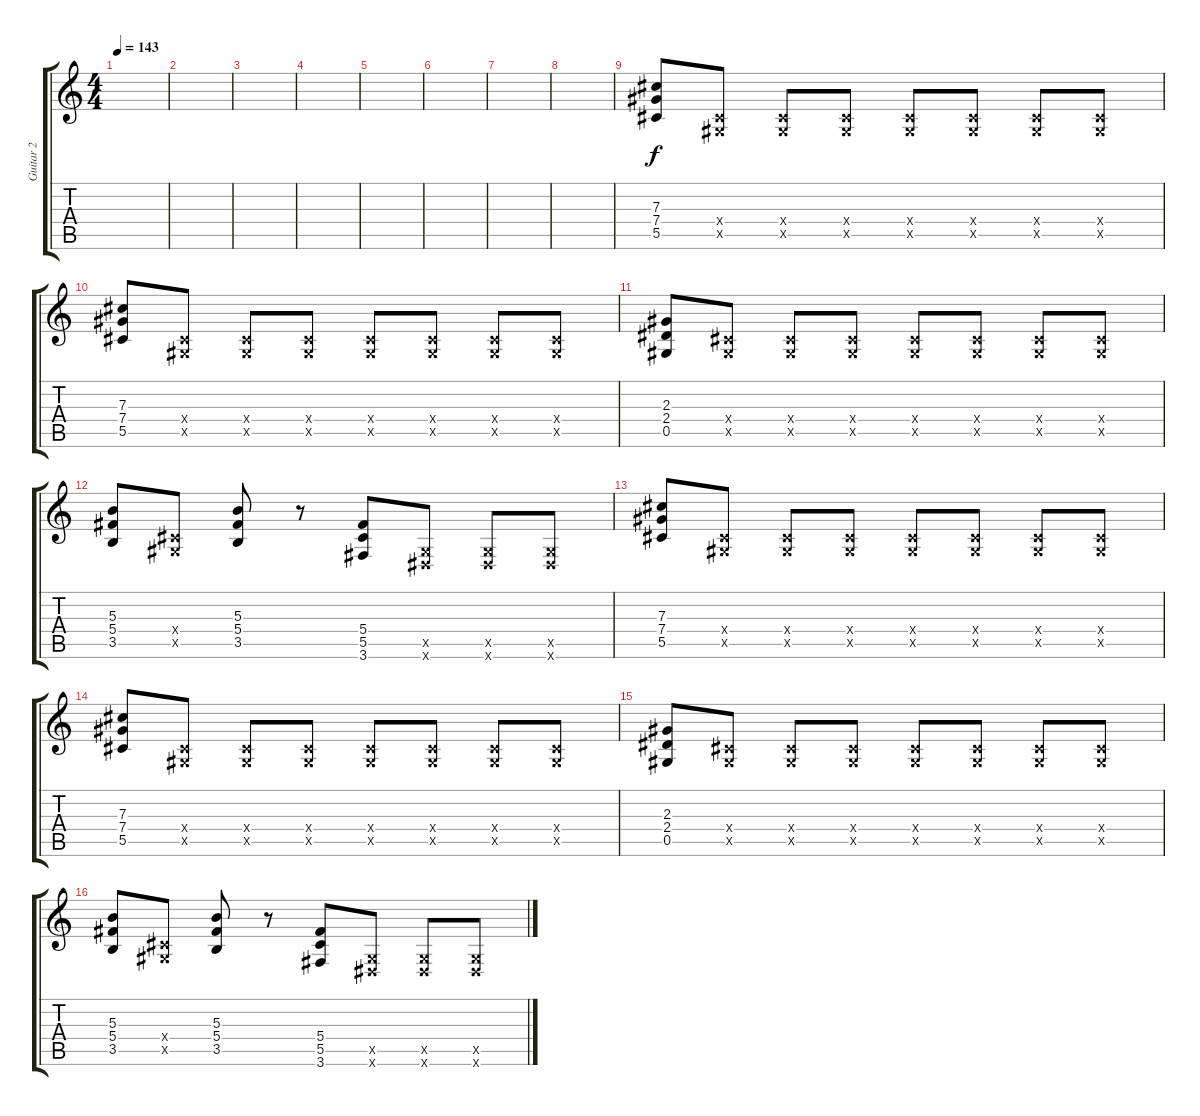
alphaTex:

\track ("Guitar 2" "Guitar 2") {instrument overdrivenguitar}
\staff {score tabs}
\tuning (Eb4 Bb3 Gb3 Db3 Ab2 Eb2) {hide}
\ts (4 4)
\tempo 143
\clef g2
\ks c
|
|
|
|
|
|
|
|
(7.3 7.4 5.5).8 (0.4{x} 0.5{x}).8 (0.4{x} 0.5{x}).8 (0.4{x} 0.5{x}).8 (0.4{x} 0.5{x}).8 (0.4{x} 0.5{x}).8 (0.4{x} 0.5{x}).8 (0.4{x} 0.5{x}).8 |
(7.3 7.4 5.5).8 (0.4{x} 0.5{x}).8 (0.4{x} 0.5{x}).8 (0.4{x} 0.5{x}).8 (0.4{x} 0.5{x}).8 (0.4{x} 0.5{x}).8 (0.4{x} 0.5{x}).8 (0.4{x} 0.5{x}).8 |
(2.3 2.4 0.5).8 (0.4{x} 0.5{x}).8 (0.4{x} 0.5{x}).8 (0.4{x} 0.5{x}).8 (0.4{x} 0.5{x}).8 (0.4{x} 0.5{x}).8 (0.4{x} 0.5{x}).8 (0.4{x} 0.5{x}).8 |
(5.3 5.4 3.5).8 (0.4{x} 0.5{x}).8 (5.3 5.4 3.5).8 r.8 (5.4 5.5 3.6).8 (0.5{x} 0.6{x}).8 (0.5{x} 0.6{x}).8 (0.5{x} 0.6{x}).8 |
(7.3 7.4 5.5).8 (0.4{x} 0.5{x}).8 (0.4{x} 0.5{x}).8 (0.4{x} 0.5{x}).8 (0.4{x} 0.5{x}).8 (0.4{x} 0.5{x}).8 (0.4{x} 0.5{x}).8 (0.4{x} 0.5{x}).8 |
(7.3 7.4 5.5).8 (0.4{x} 0.5{x}).8 (0.4{x} 0.5{x}).8 (0.4{x} 0.5{x}).8 (0.4{x} 0.5{x}).8 (0.4{x} 0.5{x}).8 (0.4{x} 0.5{x}).8 (0.4{x} 0.5{x}).8 |
(2.3 2.4 0.5).8 (0.4{x} 0.5{x}).8 (0.4{x} 0.5{x}).8 (0.4{x} 0.5{x}).8 (0.4{x} 0.5{x}).8 (0.4{x} 0.5{x}).8 (0.4{x} 0.5{x}).8 (0.4{x} 0.5{x}).8 |
(5.3 5.4 3.5).8 (0.4{x} 0.5{x}).8 (5.3 5.4 3.5).8 r.8 (5.4 5.5 3.6).8 (0.5{x} 0.6{x}).8 (0.5{x} 0.6{x}).8 (0.5{x} 0.6{x}).8
